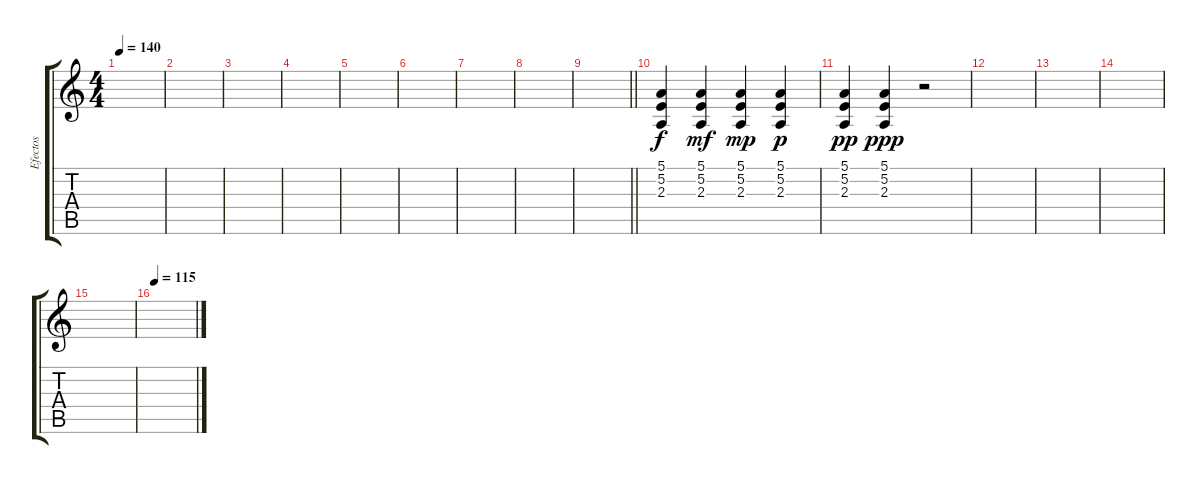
\track ("Efectos" "Efectos") {instrument tangoaccordion}
\staff {score tabs}
\tuning (E4 B3 G3 D3 A2 E2) {hide}
\ts (4 4)
\tempo 140
\clef g2
\ks c
|
|
|
|
|
|
|
|
\barLineRight lightlight
|
(5.1 5.2 2.3).4{dy f} (5.1 5.2 2.3).4{dy mf} (5.1 5.2 2.3).4{dy mp} (5.1 5.2 2.3).4{dy p} |
(5.1 5.2 2.3).4{dy pp} (5.1 5.2 2.3).4{dy ppp} r.2 |
|
|
|
|
\tempo 115
